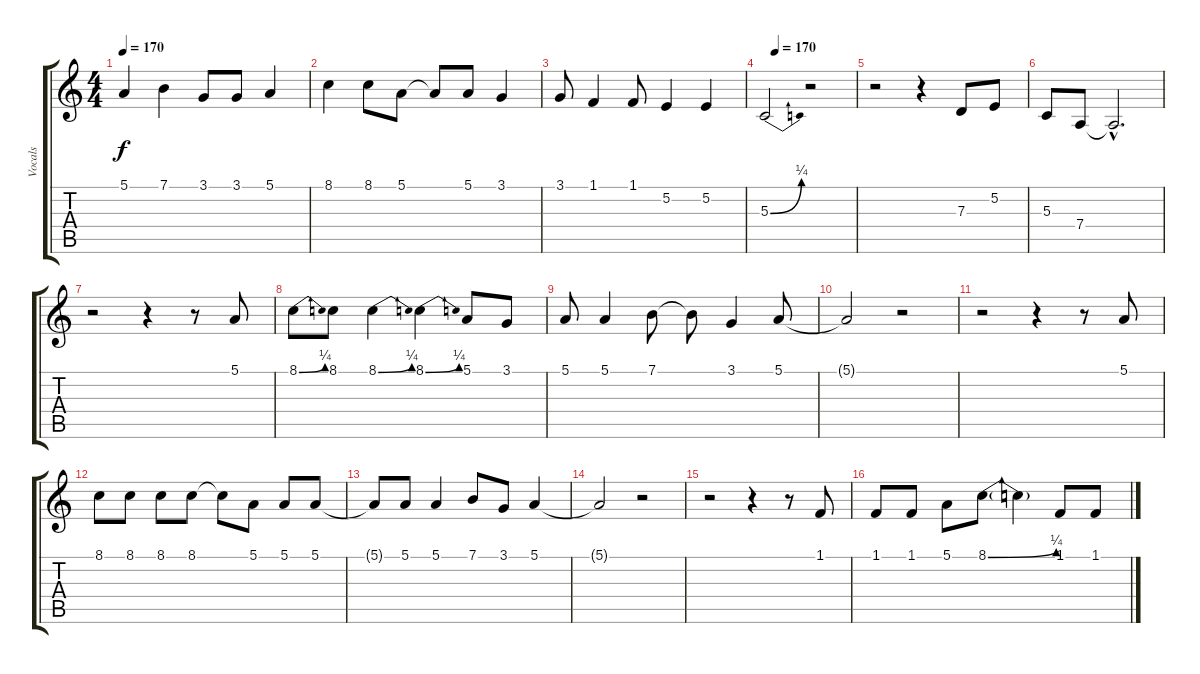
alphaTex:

\track ("Vocals" "Vocals") {instrument harmonica}
\staff {score tabs}
\tuning (E4 B3 G3 D3 A2 E2) {hide}
\ts (4 4)
\tempo 170
\clef g2
\ks c
5.1.4{dy f} 7.1.4 3.1.8 3.1.8 5.1.4 |
8.1.4 8.1.8 5.1.8 5.1{t}.8 5.1.8 3.1.4 |
3.1.8 1.1.4 1.1.8 5.2.4 5.2.4 |
\tempo (170 0.125)
5.3{be (bend 0 0 60 1)}.2 r.2 |
r.2 r.4 7.3.8 5.2.8 |
5.3.8 7.4.8 7.4{hac t}.2{d} |
r.2 r.4 r.8 5.1.8 |
8.1{be (bend 0 0 60 1)}.8 8.1.8 8.1{be (bend 0 0 60 1)}.4 8.1{be (bend 0 0 60 1)}.4 5.1.8 3.1.8 |
5.1.8 5.1.4 7.1.8 7.1{t}.8 3.1.4 5.1.8 |
5.1{t}.2 r.2 |
r.2 r.4 r.8 5.1.8 |
8.1.8 8.1.8 8.1.8 8.1.8 8.1{t}.8 5.1.8 5.1.8 5.1.8 |
5.1{t}.8 5.1.8 5.1.4 7.1.8 3.1.8 5.1.4 |
5.1{t}.2 r.2 |
r.2 r.4 r.8 1.1.8 |
1.1.8 1.1.8 5.1.8 8.1{be (bend 0 0 60 1)}.8 8.1{t}.4 1.1.8 1.1.8
